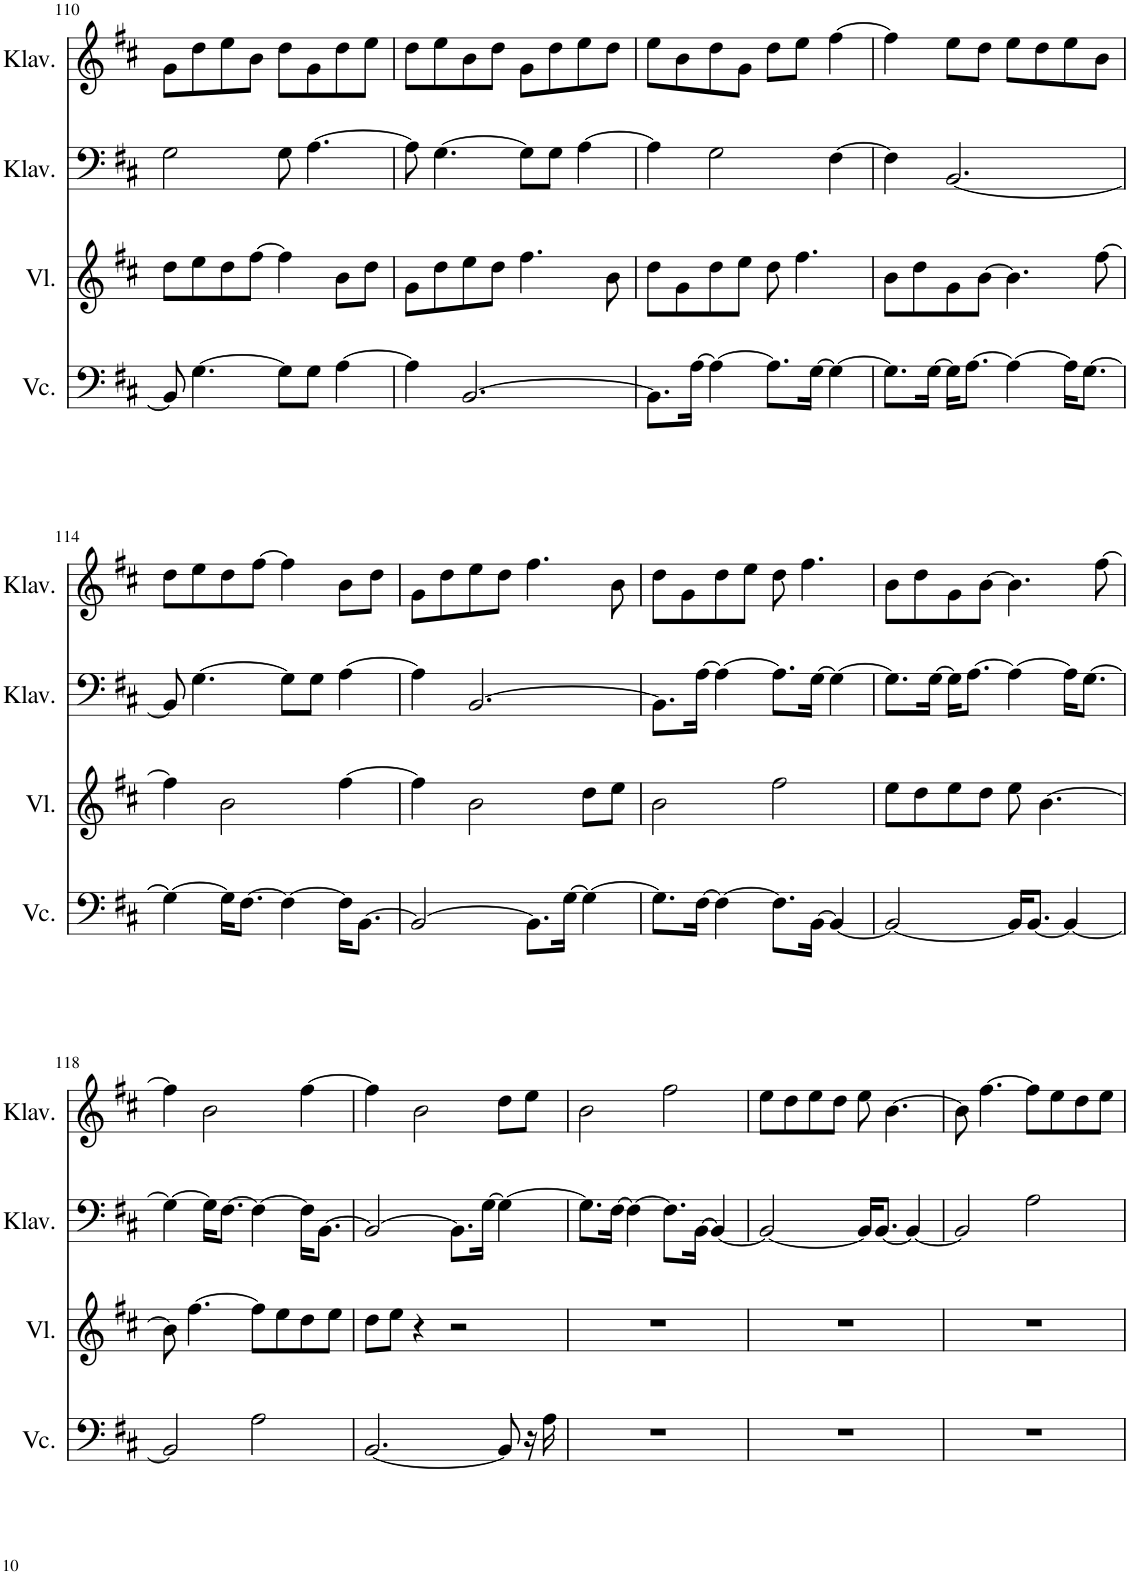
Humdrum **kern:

**kern	**kern	**kern	**kern
*part4	*part3	*part2	*part1
*staff4	*staff3	*staff2	*staff1
*I"Violoncello	*I"Violine	*I"Klavier	*I"Klavier
*I'Vc.	*I'Vl.	*I'Klav.	*I'Klav.
!!LO:PB:g=z
*clefF4	*clefG2	*clefF4	*clefG2
*k[f#c#]	*k[f#c#]	*k[f#c#]	*k[f#c#]
*M4/4	*M4/4	*M4/4	*M4/4
=110	=110	=110	=110
8BB/]	8dd\L	2G\	8g\L
[4.G\	8ee\	.	8dd\
.	8dd\	.	8ee\
.	[8ff#\J	.	8b\J
8G\L]	4ff#\]	8G\	8dd\L
8G\J	.	[4.A\	8g\
[4A\	8b\L	.	8dd\
.	8dd\J	.	8ee\J
=111	=111	=111	=111
4A\]	8g\L	8A\]	8dd\L
.	8dd\	[4.G\	8ee\
[2.BB/	8ee\	.	8b\
.	8dd\J	.	8dd\J
.	4.ff#\	8G\L]	8g\L
.	.	8G\J	8dd\
.	.	[4A\	8ee\
.	8b\	.	8dd\J
=112	=112	=112	=112
8.BB\L]	8dd\L	4A\]	8ee\L
.	8g\	.	8b\
[16A\Jk	.	.	.
4A\_	8dd\	2G\	8dd\
.	8ee\J	.	8g\J
8.A\L]	8dd\	.	8dd\L
.	4.ff#\	.	8ee\J
[16G\Jk	.	.	.
4G\_	.	[4F#\	[4ff#\
=113	=113	=113	=113
8.G\L]	8b\L	4F#\]	4ff#\]
.	8dd\	.	.
[16G\Jk	.	.	.
16G\KL]	8g\	[2.BB/	8ee\L
[8.A\J	.	.	.
.	[8b\J	.	8dd\J
4A\_	4.b\]	.	8ee\L
.	.	.	8dd\
16A\KL]	.	.	8ee\
[8.G\J	.	.	.
.	[8ff#\	.	8b\J
!!LO:LB:g=z
=114	=114	=114	=114
4G\_	4ff#\]	8BB/]	8dd\L
.	.	[4.G\	8ee\
16G\KL]	2b\	.	8dd\
[8.F#\J	.	.	.
.	.	.	[8ff#\J
4F#\_	.	8G\L]	4ff#\]
.	.	8G\J	.
16F#\KL]	[4ff#\	[4A\	8b\L
[8.BB\J	.	.	.
.	.	.	8dd\J
=115	=115	=115	=115
2BB/_	4ff#\]	4A\]	8g\L
.	.	.	8dd\
.	2b\	[2.BB/	8ee\
.	.	.	8dd\J
8.BB\L]	.	.	4.ff#\
[16G\Jk	.	.	.
4G\_	8dd\L	.	.
.	8ee\J	.	8b\
=116	=116	=116	=116
8.G\L]	2b\	8.BB\L]	8dd\L
.	.	.	8g\
[16F#\Jk	.	[16A\Jk	.
4F#\_	.	4A\_	8dd\
.	.	.	8ee\J
8.F#\L]	2ff#\	8.A\L]	8dd\
.	.	.	4.ff#\
[16BB\Jk	.	[16G\Jk	.
4BB/_	.	4G\_	.
=117	=117	=117	=117
2BB/_	8ee\L	8.G\L]	8b\L
.	8dd\	.	8dd\
.	.	[16G\Jk	.
.	8ee\	16G\KL]	8g\
.	.	[8.A\J	.
.	8dd\J	.	[8b\J
16BB/KL]	8ee\	4A\_	4.b\]
[8.BB/J	.	.	.
.	[4.b\	.	.
4BB/_	.	16A\KL]	.
.	.	[8.G\J	.
.	.	.	[8ff#\
!!LO:LB:g=z
=118	=118	=118	=118
2BB/]	8b\]	4G\_	4ff#\]
.	[4.ff#\	.	.
.	.	16G\KL]	2b\
.	.	[8.F#\J	.
2A\	8ff#\L]	4F#\_	.
.	8ee\	.	.
.	8dd\	16F#\KL]	[4ff#\
.	.	[8.BB\J	.
.	8ee\J	.	.
=119	=119	=119	=119
[2.BB/	8dd\L	2BB/_	4ff#\]
.	8ee\J	.	.
.	4r	.	2b\
.	2r	8.BB\L]	.
.	.	[16G\Jk	.
8BB/]	.	4G\_	8dd\L
16r	.	.	8ee\J
16A\	.	.	.
=120	=120	=120	=120
1r	1r	8.G\L]	2b\
.	.	[16F#\Jk	.
.	.	4F#\_	.
.	.	8.F#\L]	2ff#\
.	.	[16BB\Jk	.
.	.	4BB/_	.
=121	=121	=121	=121
1r	1r	2BB/_	8ee\L
.	.	.	8dd\
.	.	.	8ee\
.	.	.	8dd\J
.	.	16BB/KL]	8ee\
.	.	[8.BB/J	.
.	.	.	[4.b\
.	.	4BB/_	.
=122	=122	=122	=122
1r	1r	2BB/]	8b\]
.	.	.	[4.ff#\
.	.	2A\	8ff#\L]
.	.	.	8ee\
.	.	.	8dd\
.	.	.	8ee\J
=	=	=	=
*-	*-	*-	*-
